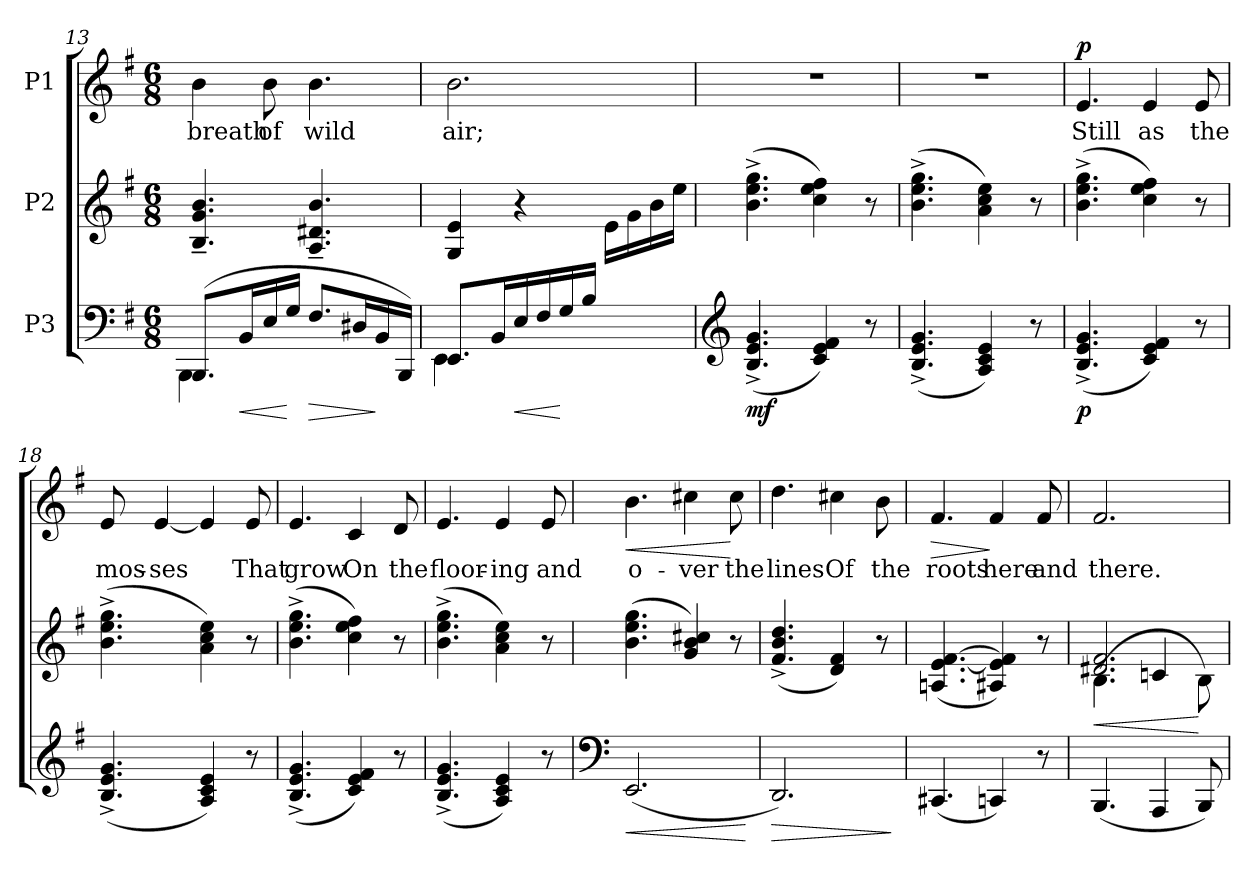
**kern	**dynam	**kern	**dynam	**kern	**text	**dynam
*part3	*part3	*part2	*part2	*part1	*part1	*part1
*staff3	*staff3	*staff2	*staff2	*staff1	*staff1	*staff1
*I"P3	*	*I"P2	*	*I"P1	*	*
*clefF4	*	*clefG2	*	*clefG2	*	*
*k[f#]	*	*k[f#]	*	*k[f#]	*	*
*e:	*	*e:	*	*e:	*	*
*M6/8	*	*M6/8	*	*M6/8	*	*
=13	=13	=13	=13	=13	=13	=13
*^	*	*	*	*	*	*
!	!	!	!	!	!	!LO:LY:b:color=#000000	!
(8.BBBi/L	4BBBi\	.	4.Bi/~ 4.gi~ 4.bi~	.	4bi\	breath	.
!	!	!LO:HP:b	!	!	!	!	!
16BBi/L	.	<	.	.	.	.	.
!	!	!	!	!	!	!LO:LY:b:color=#000000	!
16Ei/	8ryy	.	.	.	8bi\	of	.
16Gi/JJ	.	[	.	.	.	.	.
!	!	!LO:HP:b	!	!	!	!	!
!	!	!	!	!	!	!LO:LY:b:color=#000000	!
8.F#i/L	4.ryy	>	4.Ai/~ 4.d#Xi~ 4.bi~	.	4.bi\	wild	.
16D#Xi/L	.	.	.	.	.	.	.
16BBi/	.	]	.	.	.	.	.
16BBBi/JJ)	.	.	.	.	.	.	.
=14	=14	=14	=14	=14	=14	=14	=14
!	!	!	!	!	!	!LO:LY:b:color=#000000	!
(8.EEi/L	4EEi\	.	4Gi/ 4ei	.	2.bi\	air;	.
16BBi/L	.	.	.	.	.	.	.
!	!	!LO:HP:b	!	!	!	!	!
16Ei/	8ryy	<	4r	.	.	.	.
16F#i/	.	.	.	.	.	.	.
16Gi/	4.ryy	[	.	.	.	.	.
16Bi/JJ	.	.	.	.	.	.	.
4ryy)	.	.	16ei\LL	.	.	.	.
.	.	.	16gi\	.	.	.	.
.	.	.	16bi\	.	.	.	.
.	.	.	16eei\JJ	.	.	.	.
*v	*v	*	*	*	*	*	*
=15	=15	=15	=15	=15	=15	=15
*clefG2	*	*	*	*	*	*
!	!	!	!	!LO:N:vis=1	!	!
(4.Bi/^ 4.ei^ 4.gi^	mf	(4.bi\^ 4.eei^ 4.ggi^	.	2.r	.	.
4ci/ 4ei 4f#i)	.	4cci\ 4eei 4ff#i)	.	.	.	.
8r	.	8r	.	.	.	.
!!LO:LB:g=z
=16	=16	=16	=16	=16	=16	=16
!	!	!	!	!LO:N:vis=1	!	!
(4.Bi/^ 4.ei^ 4.gi^	.	(4.bi\^ 4.eei^ 4.ggi^	.	2.r	.	.
4Ai/ 4ci 4ei)	.	4ai\ 4cci 4eei)	.	.	.	.
8r	.	8r	.	.	.	.
=17	=17	=17	=17	=17	=17	=17
!	!	!	!	!	!LO:LY:b:color=#000000	!
(4.Bi/^ 4.ei^ 4.gi^	p	(4.bi\^ 4.eei^ 4.ggi^	.	4.ei/	Still	p
!	!	!	!	!	!LO:LY:b:color=#000000	!
4ci/ 4ei 4f#i)	.	4cci\ 4eei 4ff#i)	.	4ei/	as	.
!	!	!	!	!	!LO:LY:b:color=#000000	!
8r	.	8r	.	8ei/	the	.
=18	=18	=18	=18	=18	=18	=18
!	!	!	!	!	!LO:LY:b:color=#000000	!
(4.Bi/^ 4.ei^ 4.gi^	.	(4.bi\^ 4.eei^ 4.ggi^	.	8ei/	mos-	.
!	!	!	!	!	!LO:LY:b:color=#000000	!
.	.	.	.	[4ei/	-ses	.
4Ai/ 4ci 4ei)	.	4ai\ 4cci 4eei)	.	4ei/]	.	.
!	!	!	!	!	!LO:LY:b:color=#000000	!
8r	.	8r	.	8ei/	That	.
=19	=19	=19	=19	=19	=19	=19
!	!	!	!	!	!LO:LY:b:color=#000000	!
(4.Bi/^ 4.ei^ 4.gi^	.	(4.bi\^ 4.eei^ 4.ggi^	.	4.ei/	grow	.
!	!	!	!	!	!LO:LY:b:color=#000000	!
4ci/ 4ei 4f#i)	.	4cci\ 4eei 4ff#i)	.	4ci/	On	.
!	!	!	!	!	!LO:LY:b:color=#000000	!
8r	.	8r	.	8di/	the	.
=20	=20	=20	=20	=20	=20	=20
!	!	!	!	!	!LO:LY:b:color=#000000	!
(4.Bi/^ 4.ei^ 4.gi^	.	(4.bi\^ 4.eei^ 4.ggi^	.	4.ei/	floor-	.
!	!	!	!	!	!LO:LY:b:color=#000000	!
4Ai/ 4ci 4ei)	.	4ai\ 4cci 4eei)	.	4ei/	-ing	.
!	!	!	!	!	!LO:LY:b:color=#000000	!
8r	.	8r	.	8ei/	and	.
!!LO:LB:g=z
=21	=21	=21	=21	=21	=21	=21
*clefF4	*	*	*	*	*	*
!	!LO:HP:b	!	!	!	!	!
!	!	!	!	!	!LO:LY:b:color=#000000	!LO:HP:b
(2.EEi/	<	(4.bi\ 4.eei 4.ggi	.	4.bi\	o-	<
!	!	!	!	!	!LO:LY:b:color=#000000	!
.	.	4gi/ 4bi 4cc#Xi)	.	4cc#Xi\	-ver	.
!	!	!	!	!	!LO:LY:b:color=#000000	!
.	.	8r	.	8cc#i\	the	[
.	[	.	.	.	.	.
=22	=22	=22	=22	=22	=22	=22
!	!LO:HP:b	!	!	!	!	!
!	!	!	!	!	!LO:LY:b:color=#000000	!
2.DDi/)	>	(4.f#i/^ 4.bi^ 4.ddi^	.	4.ddi\	lines	.
!	!	!	!	!	!LO:LY:b:color=#000000	!
.	.	4di/ 4f#i)	.	4cc#Xi\	Of	.
!	!	!	!	!	!LO:LY:b:color=#000000	!
.	.	8r	.	8bi\	the	.
.	]	.	.	.	.	.
=23	=23	=23	=23	=23	=23	=23
!	!	!	!	!	!LO:LY:b:color=#000000	!LO:HP:b
(4.CC#Xi/	.	(4.Ani/ [4.ei [4.f#i	.	4.f#i/	roots	>
!	!	!	!	!	!LO:LY:b:color=#000000	!
4CCni/)	.	4A#Xi/ 4ei] 4f#i])	.	4f#i/	here	]
!	!	!	!	!	!LO:LY:b:color=#000000	!
8r	.	8r	.	8f#i/	and	.
=24	=24	=24	=24	=24	=24	=24
*	*	*^	*	*	*	*
!	!	!	!	!LO:HP:b	!	!	!
!	!	!	!	!	!	!LO:LY:b:color=#000000	!
(4.BBBi/	.	2.d#Xi/ 2.f#i	(4.Bi\	<	2.f#i/	there.	.
4AAAi/	.	.	4cni/	.	.	.	.
8BBBi/)	.	.	8Bi\)	[	.	.	.
*	*	*v	*v	*	*	*	*
=	=	=	=	=	=	=
*-	*-	*-	*-	*-	*-	*-
